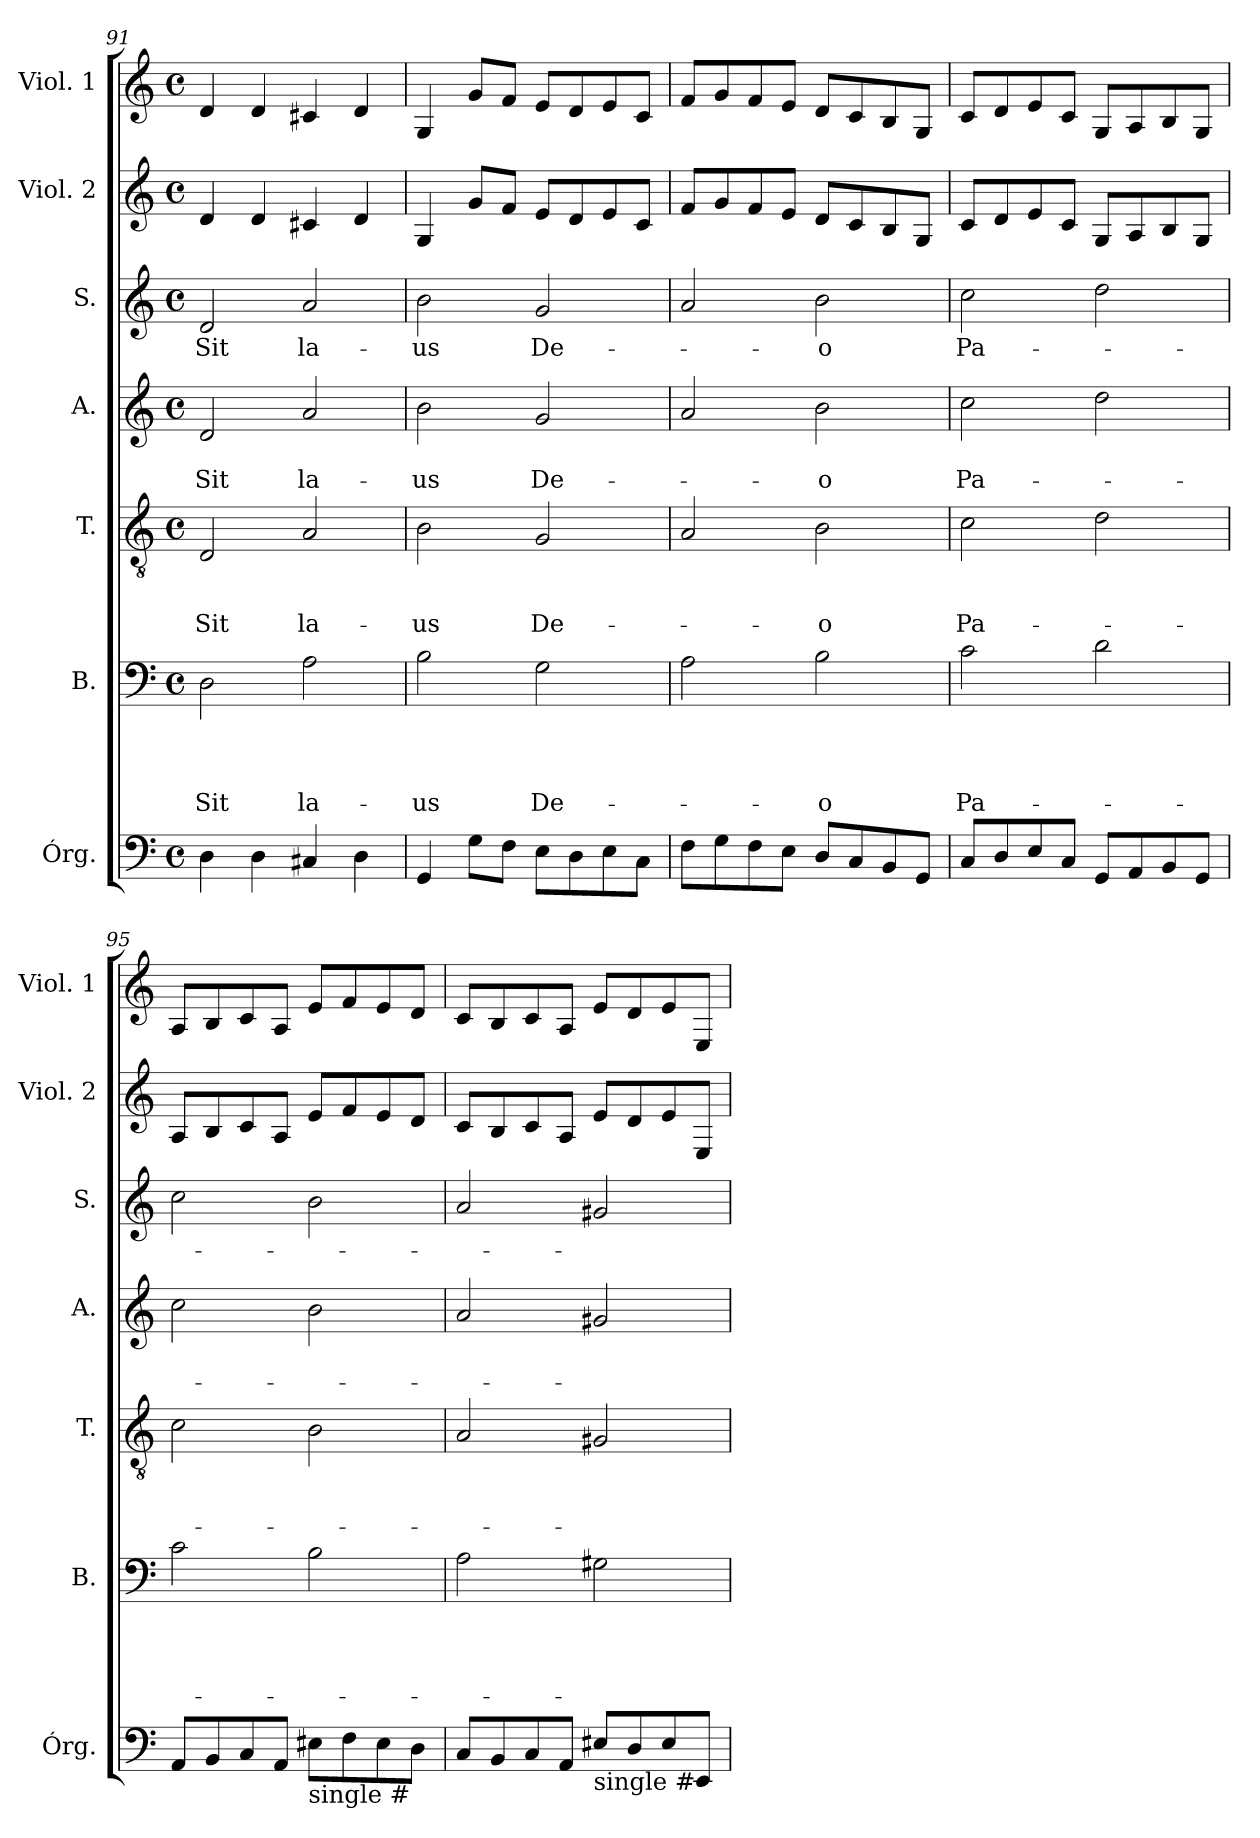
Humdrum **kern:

**kern	**kern	**text	**text	**text	**text	**kern	**text	**text	**text	**kern	**text	**text	**kern	**text	**kern	**kern
*part7	*part6	*part6	*part6	*part6	*part6	*part5	*part5	*part5	*part5	*part4	*part4	*part4	*part3	*part3	*part2	*part1
*staff7	*staff6	*staff6	*staff6	*staff6	*staff6	*staff5	*staff5	*staff5	*staff5	*staff4	*staff4	*staff4	*staff3	*staff3	*staff2	*staff1
*I"Órg.	*I"B.	*	*	*	*	*I"T.	*	*	*	*I"A.	*	*	*I"S.	*	*I"Viol. 2	*I"Viol. 1
*I'Órg.	*I'B.	*	*	*	*	*I'T.	*	*	*	*I'A.	*	*	*I'S.	*	*I'Viol. 2	*I'Viol. 1
*clefF4	*clefF4	*	*	*	*	*clefGv2	*	*	*	*clefG2	*	*	*clefG2	*	*clefG2	*clefG2
*k[]	*k[]	*	*	*	*	*k[]	*	*	*	*k[]	*	*	*k[]	*	*k[]	*k[]
*C:	*C:	*	*	*	*	*C:	*	*	*	*C:	*	*	*C:	*	*C:	*C:
*M4/4	*M4/4	*	*	*	*	*M4/4	*	*	*	*M4/4	*	*	*M4/4	*	*M4/4	*M4/4
*met(c)	*met(c)	*	*	*	*	*met(c)	*	*	*	*met(c)	*	*	*met(c)	*	*met(c)	*met(c)
=91	=91	=91	=91	=91	=91	=91	=91	=91	=91	=91	=91	=91	=91	=91	=91	=91
!	!	!	!	!	!LO:LY:b	!	!	!	!LO:LY:b	!	!	!LO:LY:b	!	!LO:LY:b	!	!
4D\	2D\	.	.	.	Sit	2D/	.	.	Sit	2d/	.	Sit	2d/	Sit	4d/	4d/
4D\	.	.	.	.	.	.	.	.	.	.	.	.	.	.	4d/	4d/
!	!	!	!	!	!LO:LY:b	!	!	!	!LO:LY:b	!	!	!LO:LY:b	!	!LO:LY:b	!	!
4C#X/	2A\	.	.	.	la-	2A/	.	.	la-	2a/	.	la-	2a/	la-	4c#X/	4c#X/
4D\	.	.	.	.	.	.	.	.	.	.	.	.	.	.	4d/	4d/
=92	=92	=92	=92	=92	=92	=92	=92	=92	=92	=92	=92	=92	=92	=92	=92	=92
!	!	!	!	!	!LO:LY:b	!	!	!	!LO:LY:b	!	!	!LO:LY:b	!	!LO:LY:b	!	!
4GG</	2B\	.	.	.	-us	2B\	.	.	-us	2b\	.	-us	2b\	-us	4G/	4G/
8G\L	.	.	.	.	.	.	.	.	.	.	.	.	.	.	8g/L	8g/L
8F\J	.	.	.	.	.	.	.	.	.	.	.	.	.	.	8f/J	8f/J
!	!	!	!	!	!LO:LY:b	!	!	!	!LO:LY:b	!	!	!LO:LY:b	!	!LO:LY:b	!	!
8E\L	2G\	.	.	.	De-	2G/	.	.	De-	2g/	.	De-	2g/	De-	8e/L	8e/L
8D\	.	.	.	.	.	.	.	.	.	.	.	.	.	.	8d/	8d/
8E\	.	.	.	.	.	.	.	.	.	.	.	.	.	.	8e/	8e/
8C\J	.	.	.	.	.	.	.	.	.	.	.	.	.	.	8c/J	8c/J
=93	=93	=93	=93	=93	=93	=93	=93	=93	=93	=93	=93	=93	=93	=93	=93	=93
8F\L	2A\	.	.	.	.	2A/	.	.	.	2a/	.	.	2a/	.	8f/L	8f/L
8G\	.	.	.	.	.	.	.	.	.	.	.	.	.	.	8g/	8g/
8F\	.	.	.	.	.	.	.	.	.	.	.	.	.	.	8f/	8f/
8E\J	.	.	.	.	.	.	.	.	.	.	.	.	.	.	8e/J	8e/J
!	!	!	!	!	!LO:LY:b	!	!	!	!LO:LY:b	!	!	!LO:LY:b	!	!LO:LY:b	!	!
8D/L	2B\	.	.	.	-o	2B\	.	.	-o	2b\	.	-o	2b\	-o	8d/L	8d/L
8C/	.	.	.	.	.	.	.	.	.	.	.	.	.	.	8c/	8c/
8BB/	.	.	.	.	.	.	.	.	.	.	.	.	.	.	8B/	8B/
8GG/J	.	.	.	.	.	.	.	.	.	.	.	.	.	.	8G/J	8G/J
!!LO:LB:g=z
=94	=94	=94	=94	=94	=94	=94	=94	=94	=94	=94	=94	=94	=94	=94	=94	=94
!	!	!	!	!	!LO:LY:b	!	!	!	!LO:LY:b	!	!	!LO:LY:b	!	!LO:LY:b	!	!
8C/L	2c\	.	.	.	Pa-	2c\	.	.	Pa-	2cc\	.	Pa-	2cc\	Pa-	8c/L	8c/L
8D/	.	.	.	.	.	.	.	.	.	.	.	.	.	.	8d/	8d/
8E/	.	.	.	.	.	.	.	.	.	.	.	.	.	.	8e/	8e/
8C/J	.	.	.	.	.	.	.	.	.	.	.	.	.	.	8c/J	8c/J
8GG</L	2d\	.	.	.	.	2d\	.	.	.	2dd\	.	.	2dd\	.	8G/L	8G/L
8AA/	.	.	.	.	.	.	.	.	.	.	.	.	.	.	8A/	8A/
8BB/	.	.	.	.	.	.	.	.	.	.	.	.	.	.	8B/	8B/
8GG/J	.	.	.	.	.	.	.	.	.	.	.	.	.	.	8G/J	8G/J
=95	=95	=95	=95	=95	=95	=95	=95	=95	=95	=95	=95	=95	=95	=95	=95	=95
8AA</L	2c\	.	.	.	.	2c\	.	.	.	2cc\	.	.	2cc\	.	8A/L	8A/L
8BB/	.	.	.	.	.	.	.	.	.	.	.	.	.	.	8B/	8B/
8C/	.	.	.	.	.	.	.	.	.	.	.	.	.	.	8c/	8c/
8AA/J	.	.	.	.	.	.	.	.	.	.	.	.	.	.	8A/J	8A/J
!LO:TX:b:t=single #	!	!	!	!	!	!	!	!	!	!	!	!	!	!	!	!
8E#<\L	2B\	.	.	.	.	2B\	.	.	.	2b\	.	.	2b\	.	8e/L	8e/L
8F\	.	.	.	.	.	.	.	.	.	.	.	.	.	.	8f/	8f/
8E#\	.	.	.	.	.	.	.	.	.	.	.	.	.	.	8e/	8e/
8D\J	.	.	.	.	.	.	.	.	.	.	.	.	.	.	8d/J	8d/J
=96	=96	=96	=96	=96	=96	=96	=96	=96	=96	=96	=96	=96	=96	=96	=96	=96
8C/L	2A\	.	.	.	.	2A/	.	.	.	2a/	.	.	2a/	.	8c/L	8c/L
8BB/	.	.	.	.	.	.	.	.	.	.	.	.	.	.	8B/	8B/
8C/	.	.	.	.	.	.	.	.	.	.	.	.	.	.	8c/	8c/
8AA/J	.	.	.	.	.	.	.	.	.	.	.	.	.	.	8A/J	8A/J
!LO:TX:b:t=single #	!	!	!	!	!	!	!	!	!	!	!	!	!	!	!	!
8E#/L	2G#X\	.	.	.	.	2G#X/	.	.	.	2g#X/	.	.	2g#X/	.	8e/L	8e/L
8D/	.	.	.	.	.	.	.	.	.	.	.	.	.	.	8d/	8d/
8E#/	.	.	.	.	.	.	.	.	.	.	.	.	.	.	8e/	8e/
8EE/J	.	.	.	.	.	.	.	.	.	.	.	.	.	.	8E/J	8E/J
=	=	=	=	=	=	=	=	=	=	=	=	=	=	=	=	=
*-	*-	*-	*-	*-	*-	*-	*-	*-	*-	*-	*-	*-	*-	*-	*-	*-
